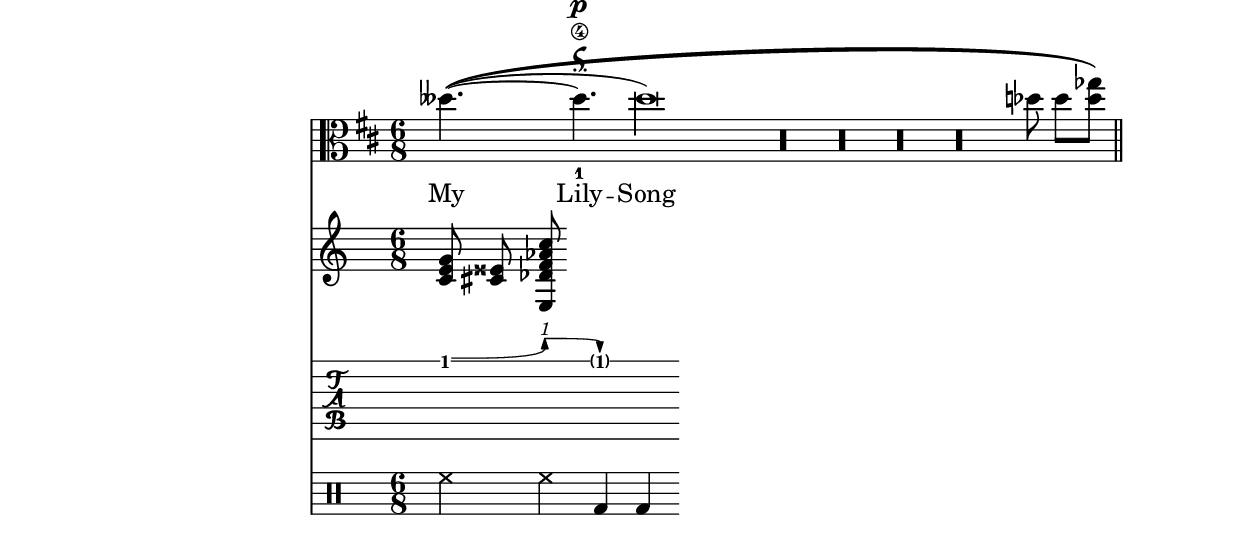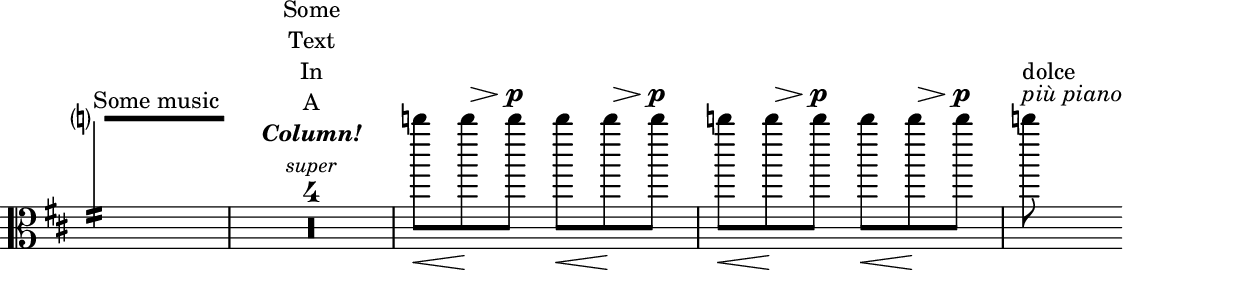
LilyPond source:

\version "2.23.3"

% This is a test file for Pygments' LilyPond support. To compile
% it with Guile 1 (as in official releases as of this writing),
% remove the "commented form" below.

%{
  All supported constructs are covered in
  this file.  For example, multi-line comments.

  These are non-nested. The following will
  end the whole comment:
  %{ %}

\include "lilypond-book-preamble.ly"

\header {
  title = "This is an assignment to a string."
  composer = \markup \smallCaps "And this is a markup"
}
% The following is just a comment.
%}

\paper {
  indent = 30\staff-space
  page-count = 1
}

myFunc =
# #;(This is a commented form. After it, we are still in Scheme mode.)
(define-music-function (music n) (ly:music? index?)
   (let* ((repeated (make-list n music))
          (copied (map ly:music-deep-copy repeated)))
     ; This is a Scheme comment.
     (make-sequential-music copied)))

mySecondFunc =
#(define-music-function (music) (ly:music?)
   #{
     % LilyPond syntax here.
     \compressMMRests
       \shiftDurations -2 1
        # ; Scheme syntax again.
         (ly:music-deep-copy music)
   #})

#(define-markup-command (small-italic layout props arg) (markup?)
   (interpret-markup layout props
     (make-small-markup (make-italic-markup arg))))

myPitch = ##{ c #}

% Here we should be back to LilyPond mode. This
% is a LilyPond comment.

myVariable = c4
myAlist.keyI.keyII = 55
piuPiano = \markup \italic "più piano"

#(symbol->string 'some-symbol)

<<
  \new Staff \with {
    \consists Duration_line_engraver
  }
  \relative c' {
    \clef alto
    \time 6/8
    \key d \major
    \cadenzaOn
    deses'!4.~(\tweak thickness 4\( deses^\p-\signumcongruentiae_1\4
    deses\longa) \myFunc { r } 4 des8 8[ <des ges>8]\)
    \bar "||"
    \cadenzaOff
    \once \hide NoteHead
    \once \override NoteHead.no-ledgers = ##t
    \once \omit Dots
    \once \override Staff.DurationLine.thickness = #5
    c''?2.:16\-^"Some music" |
    \mySecondFunc
      R1*1/2^\markup \center-column {
               Some
               Text
               In
               A
               \bold \italic Column!
               \small-italic super
             }
    \repeat unfold 4 { c8\< c^\> c\p\! }
    c^\piuPiano^\markup dolce
  }
  \addlyrics {
    \set Score.melismaBusyProperties = #'()
    My Lily -- Song
  }
  \chordmode {
    c cis:3+ des:maj7/+e
  }
  \new TabVoice {
    f'4\^ g'4\^ f'2
  }
  \drums {
    hihat4 hh bassdrum bd
  }
>>
